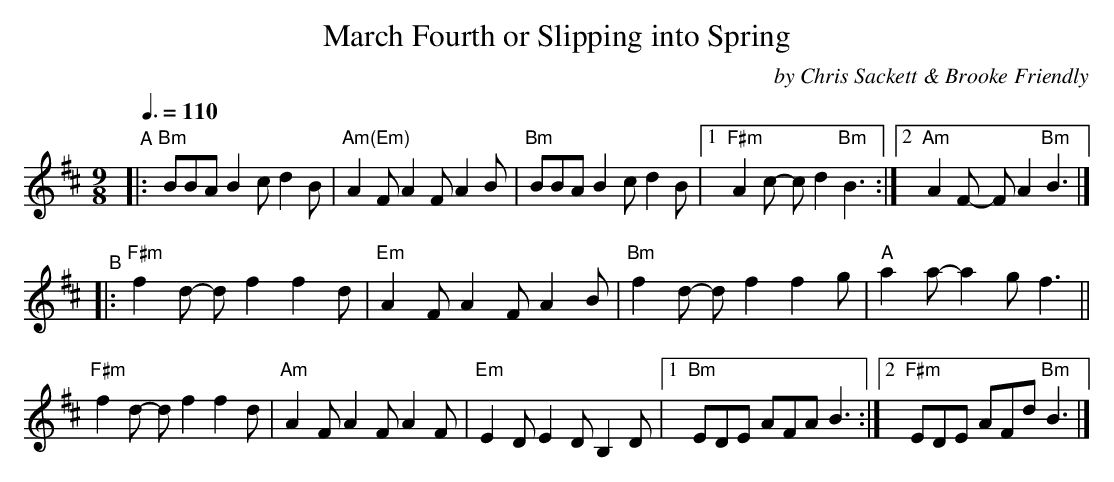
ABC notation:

X:1
T: March Fourth or Slipping into Spring
C: by Chris Sackett & Brooke Friendly
Q: 3/8=110
M: 9/8
L: 1/8
K: Bm
"^A"|:\
"Bm"BBA B2c d2B | "Am(Em)"A2F A2F A2B | "Bm"BBA B2c d2B |\
[1 "F#m"A2c- cd2 "Bm"B3 :|[2 "Am"A2F- FA2 "Bm"B3 |]
"^B"|:\
"F#m"f2d- df2 f2d | "Em"A2F A2F A2B | "Bm"f2d- df2 f2g | "A"a2a- a2g f3 ||
"F#m"f2d- df2 f2d | "Am"A2F A2F A2F | "Em"E2D E2D B,2D |\
[1 "Bm"EDE AFA B3 :|[2 "F#m"EDE AFd "Bm"B3 |]
